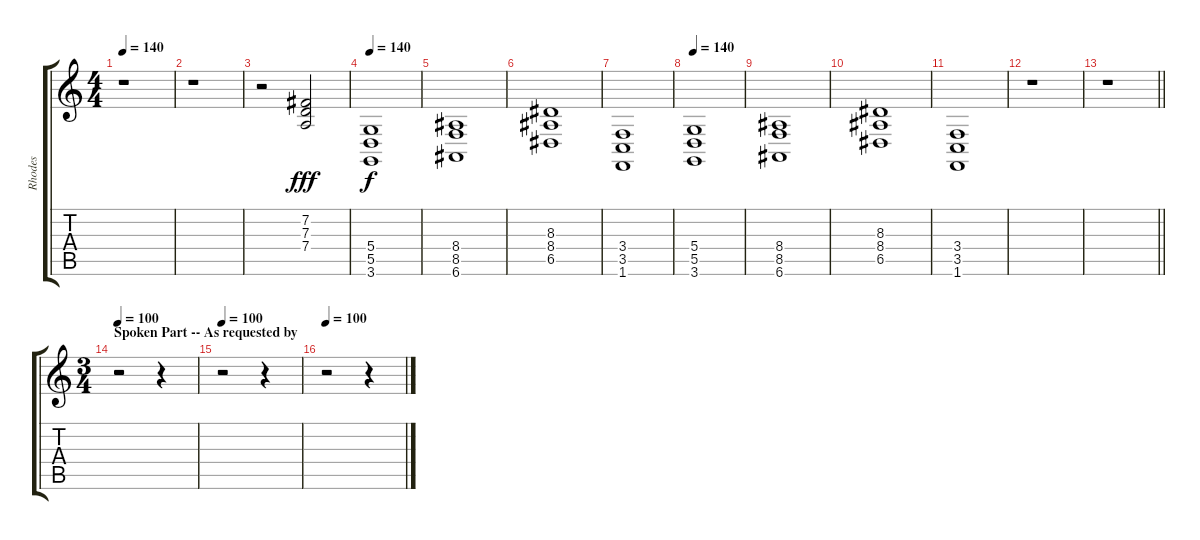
\track ("Rhodes" "Rhodes") {instrument electricpiano1}
\staff {score tabs}
\tuning (E4 B3 G3 D3 A2 E2) {hide}
\ts (4 4)
\tempo 140
\clef g2
\ks c
r.1{dy f} |
r.1 |
r.2 (7.2 7.3 7.4).2{dy fff instrument reversecymbal} |
\tempo 140
(5.4 5.5 3.6).1{dy f instrument stringensemble1} |
(8.4 8.5 6.6).1{instrument stringensemble1} |
(8.3 8.4 6.5).1{instrument stringensemble1} |
(3.4 3.5 1.6).1{instrument stringensemble1} |
\tempo 140
(5.4 5.5 3.6).1{instrument stringensemble1} |
(8.4 8.5 6.6).1{instrument stringensemble1} |
(8.3 8.4 6.5).1{instrument stringensemble1} |
(3.4 3.5 1.6).1{instrument stringensemble1} |
r.1 |
\barLineRight lightlight
r.1 |
\ts (3 4)
\section ("" "Spoken Part -- As requested by")
\tempo 100
r.2 r.4 |
\tempo 100
r.2 r.4 |
\tempo 100
r.2 r.4
